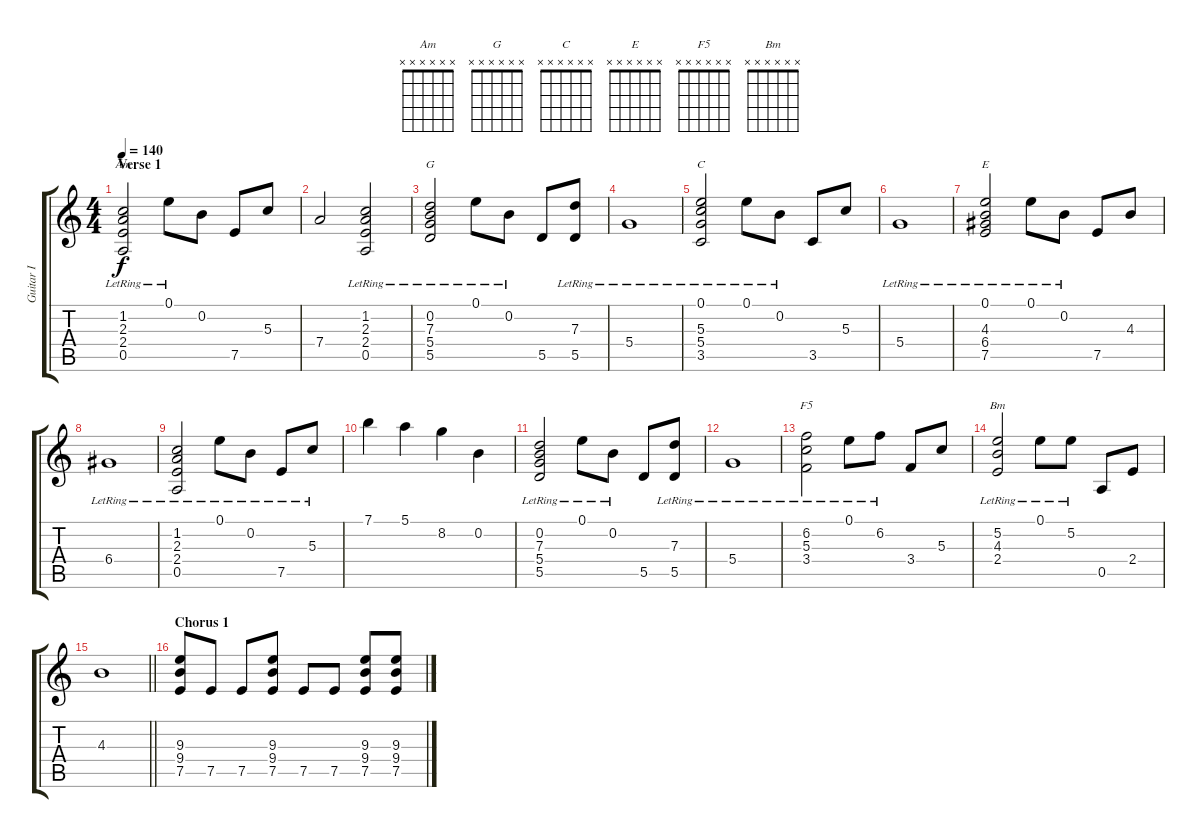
\track ("Guitar I" "Guitar I") {instrument overdrivenguitar}
\staff {score tabs}
\tuning (E4 B3 G3 D3 A2 E2) {hide}
\chord ("Am" x x x x x x)
\chord ("G" x x x x x x)
\chord ("C" x x x x x x)
\chord ("E" x x x x x x)
\chord ("F5" x x x x x x)
\chord ("Bm" x x x x x x)
\ts (4 4)
\section ("" "Verse 1")
\tempo 140
\clef g2
\ks c
(1.2{lr} 2.3{lr} 2.4{lr} 0.5{lr}).2{ch "Am" dy f} 0.1{lr}.8 0.2.8 7.5.8 5.3.8 |
7.4.2 (1.2{lr} 2.3{lr} 2.4{lr} 0.5{lr}).2 |
(0.2{lr} 7.3{lr} 5.4{lr} 5.5{lr}).2{ch "G"} 0.1{lr}.8 0.2{lr}.8 5.5.8 (7.3 5.5{lr}).8 |
5.4{lr}.1 |
(0.1{lr} 5.3{lr} 5.4{lr} 3.5{lr}).2{ch "C"} 0.1{lr}.8 0.2{lr}.8 3.5.8 5.3.8 |
5.4{lr}.1 |
(0.1{lr} 4.3{lr} 6.4{lr} 7.5{lr}).2{ch "E"} 0.1{lr}.8 0.2{lr}.8 7.5.8 4.3.8 |
6.4{lr}.1 |
(1.2{lr} 2.3{lr} 2.4{lr} 0.5{lr}).2 0.1{lr}.8 0.2{lr}.8 7.5{lr}.8 5.3{lr}.8 |
7.1.4 5.1.4 8.2.4 0.2.4 |
(0.2{lr} 7.3{lr} 5.4{lr} 5.5{lr}).2 0.1{lr}.8 0.2{lr}.8 5.5.8 (7.3 5.5{lr}).8 |
5.4{lr}.1 |
(6.2{lr} 5.3{lr} 3.4{lr}).2{ch "F5"} 0.1{lr}.8 6.2{lr}.8 3.4.8 5.3.8 |
(5.2{lr} 4.3{lr} 2.4{lr}).2{ch "Bm"} 0.1{lr}.8 5.2{lr}.8 0.5.8 2.4.8 |
\barLineRight lightlight
4.3.1 |
\section ("" "Chorus 1")
(9.3 9.4 7.5).8 7.5.8 7.5.8 (9.3 9.4 7.5).8 7.5.8 7.5.8 (9.3 9.4 7.5).8 (9.3 9.4 7.5).8
